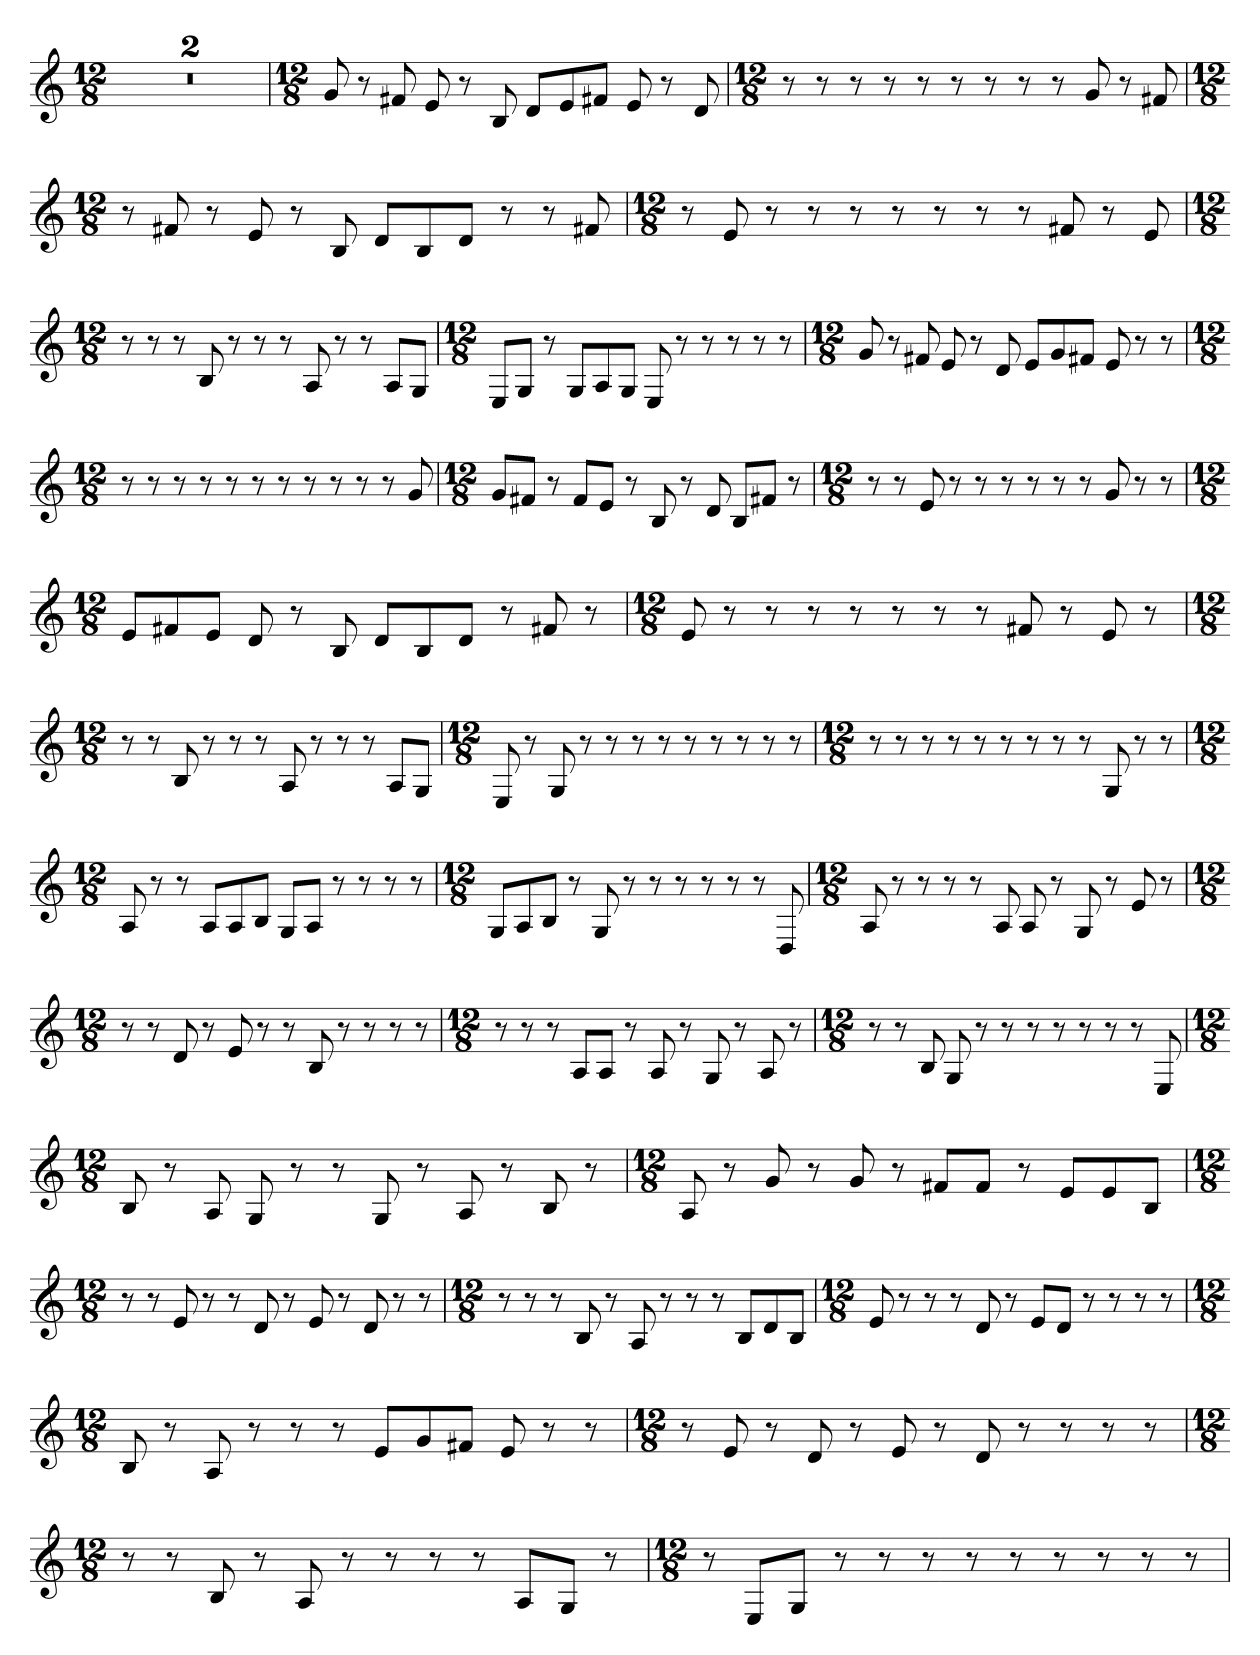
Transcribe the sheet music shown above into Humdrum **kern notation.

**kern
*part1
*staff1
*M12/8
=
1.r
=
*M12/8
1.r
=
*M12/8
8g
8r
8f#X
8e
8r
8B
8dL
8e
8f#XJ
8e
8r
8d
=
*M12/8
8r
8r
8r
8r
8r
8r
8r
8r
8r
8g
8r
8f#X
=
*M12/8
8r
8f#X
8r
8e
8r
8B
8dL
8B
8dJ
8r
8r
8f#X
=
*M12/8
8r
8e
8r
8r
8r
8r
8r
8r
8r
8f#X
8r
8e
=
*M12/8
8r
8r
8r
8B
8r
8r
8r
8A
8r
8r
8AL
8GJ
=
*M12/8
8EL
8GJ
8r
8GL
8A
8GJ
8E
8r
8r
8r
8r
8r
=
*M12/8
8g
8r
8f#X
8e
8r
8d
8eL
8g
8f#XJ
8e
8r
8r
=
*M12/8
8r
8r
8r
8r
8r
8r
8r
8r
8r
8r
8r
8g
=
*M12/8
8gL
8f#XJ
8r
8f#L
8eJ
8r
8B
8r
8d
8BL
8f#XJ
8r
=
*M12/8
8r
8r
8e
8r
8r
8r
8r
8r
8r
8g
8r
8r
=
*M12/8
8eL
8f#X
8eJ
8d
8r
8B
8dL
8B
8dJ
8r
8f#X
8r
=
*M12/8
8e
8r
8r
8r
8r
8r
8r
8r
8f#X
8r
8e
8r
=
*M12/8
8r
8r
8B
8r
8r
8r
8A
8r
8r
8r
8AL
8GJ
=
*M12/8
8E
8r
8G
8r
8r
8r
8r
8r
8r
8r
8r
8r
=
*M12/8
8r
8r
8r
8r
8r
8r
8r
8r
8r
8G
8r
8r
=
*M12/8
8A
8r
8r
8AL
8A
8BJ
8GL
8AJ
8r
8r
8r
8r
=
*M12/8
8GL
8A
8BJ
8r
8G
8r
8r
8r
8r
8r
8r
8D
=
*M12/8
8A
8r
8r
8r
8r
8A
8A
8r
8G
8r
8e
8r
=
*M12/8
8r
8r
8d
8r
8e
8r
8r
8B
8r
8r
8r
8r
=
*M12/8
8r
8r
8r
8AL
8AJ
8r
8A
8r
8G
8r
8A
8r
=
*M12/8
8r
8r
8B
8G
8r
8r
8r
8r
8r
8r
8r
8E
=
*M12/8
8B
8r
8A
8G
8r
8r
8G
8r
8A
8r
8B
8r
=
*M12/8
8A
8r
8g
8r
8g
8r
8f#XL
8f#J
8r
8eL
8e
8BJ
=
*M12/8
8r
8r
8e
8r
8r
8d
8r
8e
8r
8d
8r
8r
=
*M12/8
8r
8r
8r
8B
8r
8A
8r
8r
8r
8BL
8d
8BJ
=
*M12/8
8e
8r
8r
8r
8d
8r
8eL
8dJ
8r
8r
8r
8r
=
*M12/8
8B
8r
8A
8r
8r
8r
8eL
8g
8f#XJ
8e
8r
8r
=
*M12/8
8r
8e
8r
8d
8r
8e
8r
8d
8r
8r
8r
8r
=
*M12/8
8r
8r
8B
8r
8A
8r
8r
8r
8r
8AL
8GJ
8r
=
*M12/8
8r
8EL
8GJ
8r
8r
8r
8r
8r
8r
8r
8r
8r
=
*-
